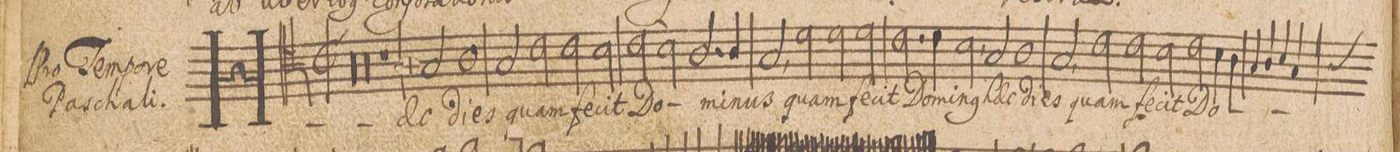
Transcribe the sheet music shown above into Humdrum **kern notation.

**kern	**text
*I"Tenor.	*
*clefC4	*
*k[]	*
*met(c|)	*
*M2/1	*
00r	.
=2-	=2-
=3-	=3-
00r	.
=4-	=4-
=5-	=5-
1r	.
2ryy	.
2G/	Haec
=6-	=6-
1A\	di-
2G/	-es
*2\right	*
2c\	quam
=7-	=7-
2c\	fe-
2B\	-cit
(2c\	Do-
2B\)	.
=8-	=8-
2.A/	.
4A/	-mi-
2G,/	-nus
2d\	quam
=9-	=9-
2d\	fe-
2d\	-cit
2.c\	Do-
4c\	-mi-
=10-	=10-
2B,\	-n(us)
2G/	haec
1A\	di-
=11-	=11-
2G/	-es
2c\	quam
2c\	fe-
2B\	-cit
=12-	=12-
2c\	Do-
4B\	.
4A\	.
4G/	.
4A/	.
4B/	.
*custos:A	*
4G/	.
*-	*-
